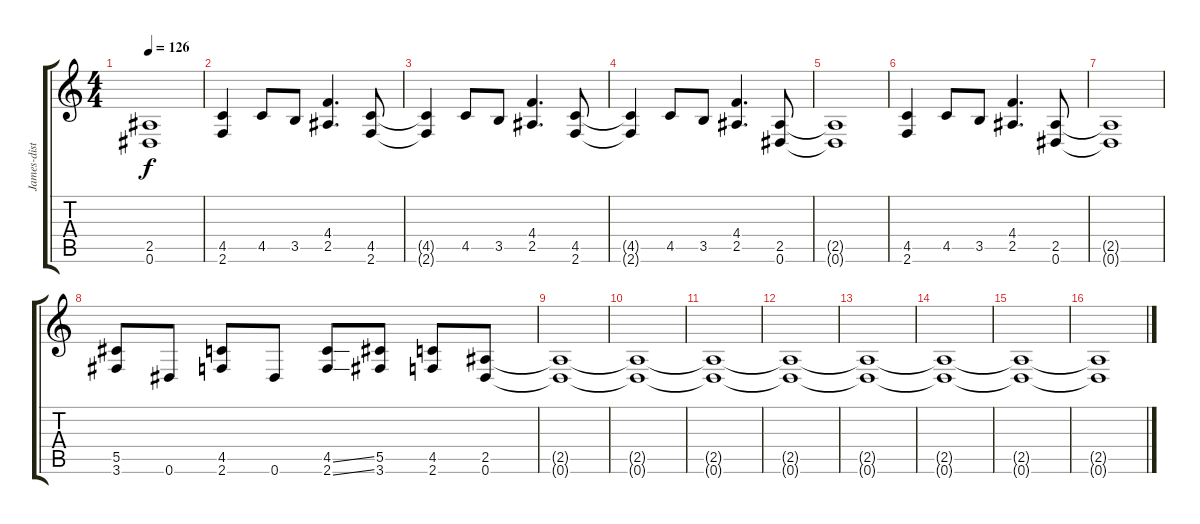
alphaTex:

\track ("James-dist" "James-dist") {instrument distortionguitar}
\staff {score tabs}
\tuning (Eb4 Bb3 Gb3 Db3 Ab2 Eb2) {hide}
\ts (4 4)
\tempo 126
\clef g2
\ks c
(2.5{t} 0.6{t}).1{dy f} |
(4.5 2.6).4 4.5.8 3.5.8 (4.4 2.5).4{d} (4.5 2.6).8 |
(4.5{t} 2.6{t}).4 4.5.8 3.5.8 (4.4 2.5).4{d} (4.5 2.6).8 |
(4.5{t} 2.6{t}).4 4.5.8 3.5.8 (4.4 2.5).4{d} (2.5 0.6).8 |
(2.5{t} 0.6{t}).1 |
(4.5 2.6).4 4.5.8 3.5.8 (4.4 2.5).4{d} (2.5 0.6).8 |
(2.5{t} 0.6{t}).1 |
(5.5 3.6).8 0.6.8 (4.5 2.6).8 0.6.8 (4.5{ss} 2.6{ss}).8 (5.5 3.6).8 (4.5 2.6).8 (2.5 0.6).8 |
(2.5{t} 0.6{t}).1 |
(2.5{t} 0.6{t}).1 |
(2.5{t} 0.6{t}).1 |
(2.5{t} 0.6{t}).1 |
(2.5{t} 0.6{t}).1 |
(2.5{t} 0.6{t}).1 |
(2.5{t} 0.6{t}).1 |
(2.5{t} 0.6{t}).1
